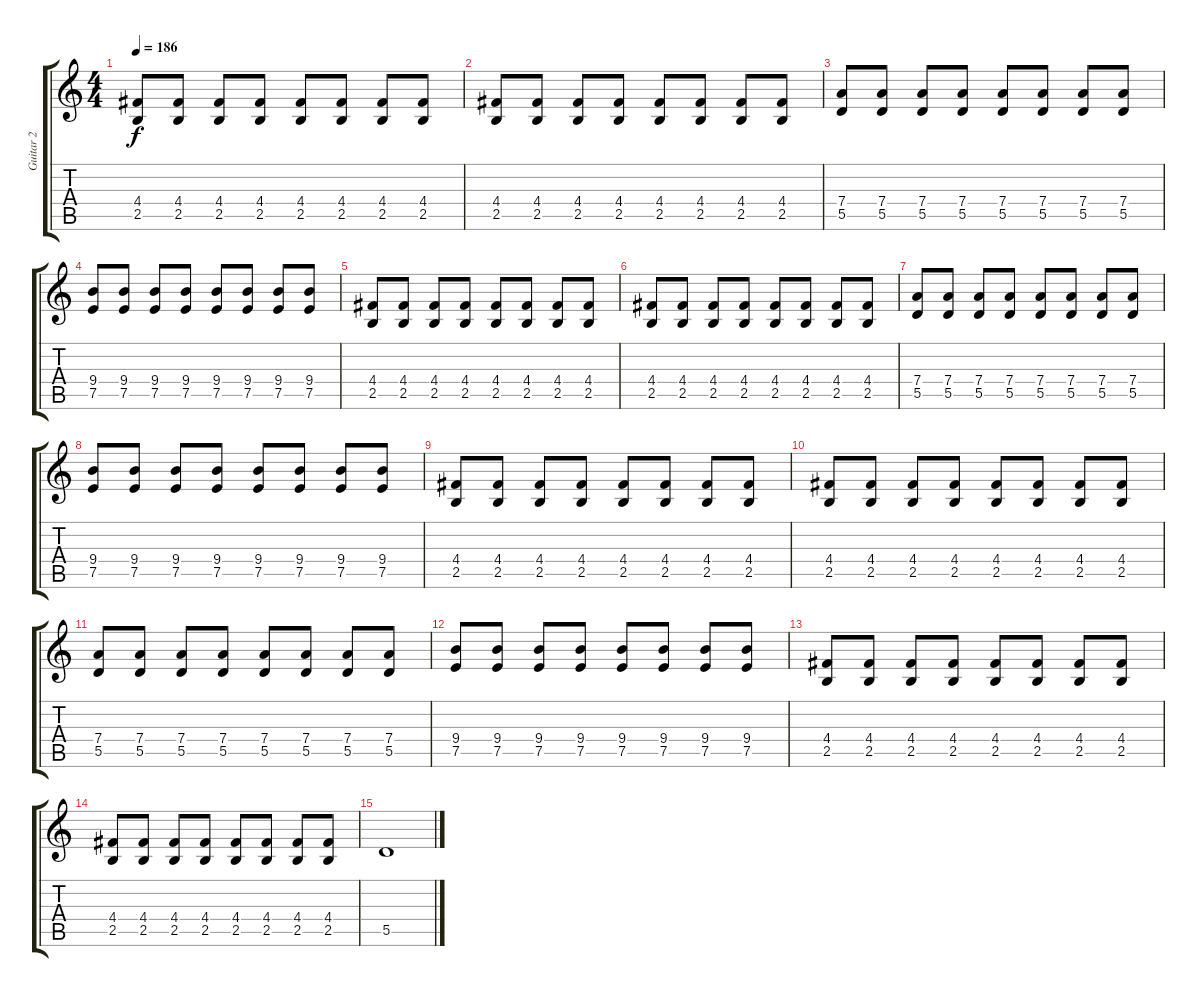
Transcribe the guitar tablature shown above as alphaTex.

\track ("Guitar 2" "Guitar 2") {instrument distortionguitar}
\staff {score tabs}
\tuning (E4 B3 G3 D3 A2 D2) {hide}
\ts (4 4)
\tempo 186
\clef g2
\ks c
(4.4 2.5).8{dy f} (4.4 2.5).8 (4.4 2.5).8 (4.4 2.5).8 (4.4 2.5).8 (4.4 2.5).8 (4.4 2.5).8 (4.4 2.5).8 |
(4.4 2.5).8 (4.4 2.5).8 (4.4 2.5).8 (4.4 2.5).8 (4.4 2.5).8 (4.4 2.5).8 (4.4 2.5).8 (4.4 2.5).8 |
(7.4 5.5).8 (7.4 5.5).8 (7.4 5.5).8 (7.4 5.5).8 (7.4 5.5).8 (7.4 5.5).8 (7.4 5.5).8 (7.4 5.5).8 |
(9.4 7.5).8 (9.4 7.5).8 (9.4 7.5).8 (9.4 7.5).8 (9.4 7.5).8 (9.4 7.5).8 (9.4 7.5).8 (9.4 7.5).8 |
(4.4 2.5).8 (4.4 2.5).8 (4.4 2.5).8 (4.4 2.5).8 (4.4 2.5).8 (4.4 2.5).8 (4.4 2.5).8 (4.4 2.5).8 |
(4.4 2.5).8 (4.4 2.5).8 (4.4 2.5).8 (4.4 2.5).8 (4.4 2.5).8 (4.4 2.5).8 (4.4 2.5).8 (4.4 2.5).8 |
(7.4 5.5).8 (7.4 5.5).8 (7.4 5.5).8 (7.4 5.5).8 (7.4 5.5).8 (7.4 5.5).8 (7.4 5.5).8 (7.4 5.5).8 |
(9.4 7.5).8 (9.4 7.5).8 (9.4 7.5).8 (9.4 7.5).8 (9.4 7.5).8 (9.4 7.5).8 (9.4 7.5).8 (9.4 7.5).8 |
(4.4 2.5).8 (4.4 2.5).8 (4.4 2.5).8 (4.4 2.5).8 (4.4 2.5).8 (4.4 2.5).8 (4.4 2.5).8 (4.4 2.5).8 |
(4.4 2.5).8 (4.4 2.5).8 (4.4 2.5).8 (4.4 2.5).8 (4.4 2.5).8 (4.4 2.5).8 (4.4 2.5).8 (4.4 2.5).8 |
(7.4 5.5).8 (7.4 5.5).8 (7.4 5.5).8 (7.4 5.5).8 (7.4 5.5).8 (7.4 5.5).8 (7.4 5.5).8 (7.4 5.5).8 |
(9.4 7.5).8 (9.4 7.5).8 (9.4 7.5).8 (9.4 7.5).8 (9.4 7.5).8 (9.4 7.5).8 (9.4 7.5).8 (9.4 7.5).8 |
(4.4 2.5).8 (4.4 2.5).8 (4.4 2.5).8 (4.4 2.5).8 (4.4 2.5).8 (4.4 2.5).8 (4.4 2.5).8 (4.4 2.5).8 |
(4.4 2.5).8 (4.4 2.5).8 (4.4 2.5).8 (4.4 2.5).8 (4.4 2.5).8 (4.4 2.5).8 (4.4 2.5).8 (4.4 2.5).8 |
5.5.1{volume 12}
